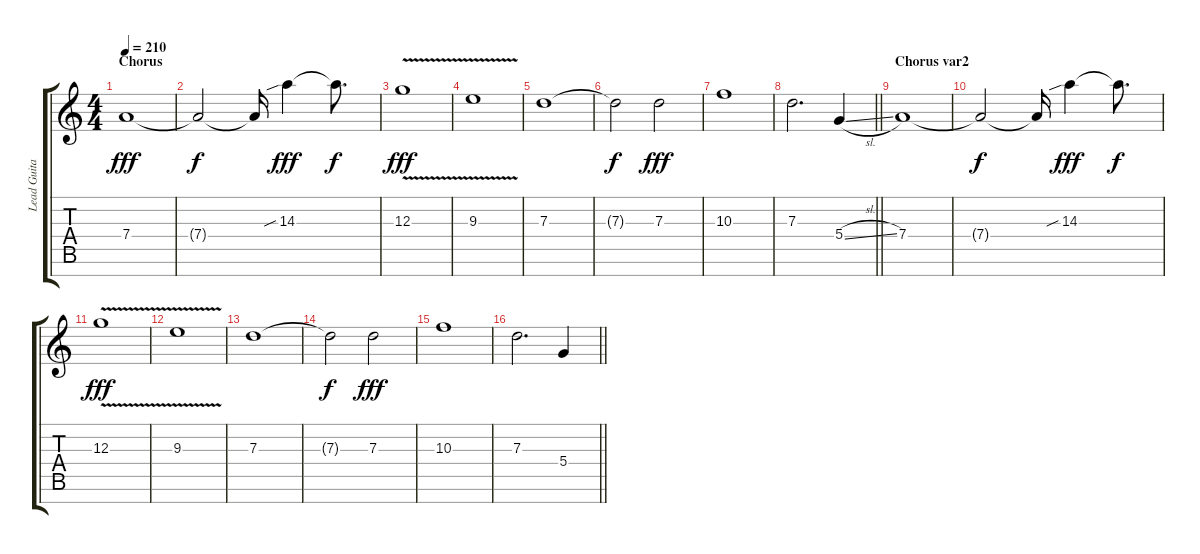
\track ("Lead Guitar" "Lead Guita") {instrument distortionguitar}
\staff {score tabs}
\tuning (E4 B3 G3 D3 A2 E2 B1) {hide}
\ts (4 4)
\section ("" "Chorus")
\tempo 210
\clef g2
\ks c
7.4.1{dy fff} |
7.4{t}.2{dy f} 7.4{t}.16 14.3{sib}.4{dy fff} 14.3{t}.8{d dy f} |
12.3{v}.1{dy fff} |
9.3{v}.1 |
7.3.1 |
7.3{t}.2{dy f} 7.3.2{dy fff} |
10.3.1 |
\barLineRight lightlight
7.3.2{d} 5.4{sl}.4 |
\section ("" "Chorus var2")
7.4.1 |
7.4{t}.2{dy f} 7.4{t}.16 14.3{sib}.4{dy fff} 14.3{t}.8{d dy f} |
12.3{v}.1{dy fff} |
9.3{v}.1 |
7.3.1 |
7.3{t}.2{dy f} 7.3.2{dy fff} |
10.3.1 |
\barLineRight lightlight
7.3.2{d} 5.4.4
